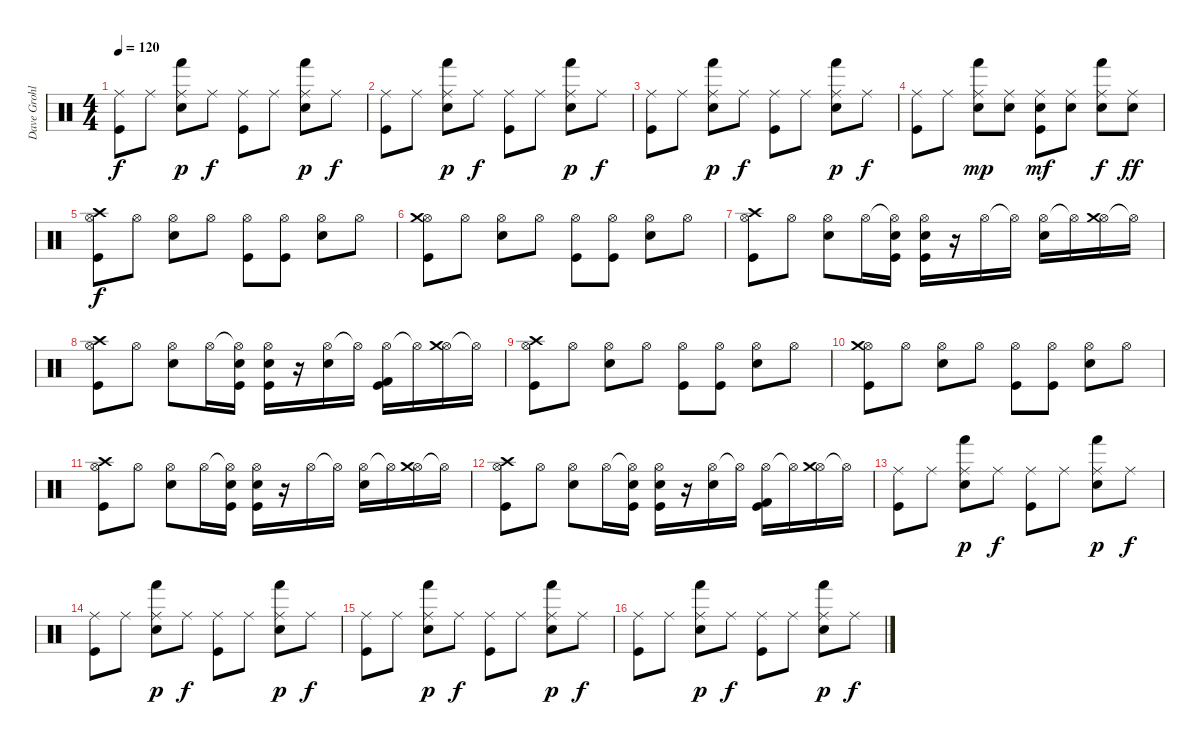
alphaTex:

\track ("Dave Grohl : Drums" "Dave Grohl") {instrument percussion}
\staff {score}
\articulation defaults
\ts (4 4)
\tempo 120
\clef neutral
\ks c
("Ride (middle)" "Kick (hit)").8{dy f} "Ride (middle)".8 ("Ride (middle)" "Hand (hit)" "Electric Snare (hit)").8{dy p} "Ride (middle)".8{dy f} ("Ride (middle)" "Kick (hit)").8 "Ride (middle)".8 ("Ride (middle)" "Hand (hit)" "Electric Snare (hit)").8{dy p} "Ride (middle)".8{dy f} |
("Ride (middle)" "Kick (hit)").8 "Ride (middle)".8 ("Ride (middle)" "Hand (hit)" "Electric Snare (hit)").8{dy p} "Ride (middle)".8{dy f} ("Ride (middle)" "Kick (hit)").8 "Ride (middle)".8 ("Ride (middle)" "Hand (hit)" "Electric Snare (hit)").8{dy p} "Ride (middle)".8{dy f} |
("Ride (middle)" "Kick (hit)").8 "Ride (middle)".8 ("Ride (middle)" "Hand (hit)" "Electric Snare (hit)").8{dy p} "Ride (middle)".8{dy f} ("Ride (middle)" "Kick (hit)").8 "Ride (middle)".8 ("Ride (middle)" "Hand (hit)" "Electric Snare (hit)").8{dy p} "Ride (middle)".8{dy f} |
("Ride (middle)" "Kick (hit)").8 "Ride (middle)".8 ("Ride (middle)" "Hand (hit)" "Snare (hit) 2").8{dy mp} ("Ride (middle)" "Snare (hit) 2").8 ("Ride (middle)" "Snare (hit) 2" "Kick (hit)").8{dy mf} ("Ride (middle)" "Snare (hit) 2").8 ("Ride (middle)" "Hand (hit)" "Snare (hit) 2").8{dy f} ("Ride (middle)" "Snare (hit) 2").8{dy ff} |
("Hi-Hat (open)" "Crash high (hit)" "Kick (hit)").8{dy f} "Hi-Hat (open)".8 ("Hi-Hat (open)" "Snare (hit) 2").8 "Hi-Hat (open)".8 ("Hi-Hat (open)" "Kick (hit)").8 ("Hi-Hat (open)" "Kick (hit)").8 ("Hi-Hat (open)" "Snare (hit) 2").8 "Hi-Hat (open)".8 |
("Hi-Hat (open)" "Crash medium (hit)" "Kick (hit)").8 "Hi-Hat (open)".8 ("Hi-Hat (open)" "Snare (hit) 2").8 "Hi-Hat (open)".8 ("Hi-Hat (open)" "Kick (hit)").8 ("Hi-Hat (open)" "Kick (hit)").8 ("Hi-Hat (open)" "Snare (hit) 2").8 "Hi-Hat (open)".8 |
("Hi-Hat (open)" "Crash high (hit)" "Kick (hit)").8 "Hi-Hat (open)".8 ("Hi-Hat (open)" "Snare (hit) 2").8 "Hi-Hat (open)".16 ("Hi-Hat (open)"{t} "Snare (hit) 2" "Kick (hit)").16 ("Hi-Hat (open)" "Snare (hit) 2" "Kick (hit)").16 r.16 "Hi-Hat (open)".16 "Hi-Hat (open)"{t}.16 ("Hi-Hat (open)" "Snare (hit) 2").16 "Hi-Hat (open)"{t}.16 ("Hi-Hat (open)" "Crash medium (hit)").16 "Hi-Hat (open)"{t}.16 |
("Hi-Hat (open)" "Crash high (hit)" "Kick (hit)").8 "Hi-Hat (open)".8 ("Hi-Hat (open)" "Snare (hit) 2").8 "Hi-Hat (open)".16 ("Hi-Hat (open)"{t} "Snare (hit) 2" "Kick (hit)").16 ("Hi-Hat (open)" "Snare (hit) 2" "Kick (hit)").16 r.16 ("Hi-Hat (open)" "Snare (hit) 2").16 "Hi-Hat (open)"{t}.16 ("Hi-Hat (open)" "Kick (hit)" "Kick (hit) 2").16 "Hi-Hat (open)"{t}.16 ("Hi-Hat (open)" "Crash medium (hit)").16 "Hi-Hat (open)"{t}.16 |
("Hi-Hat (open)" "Crash high (hit)" "Kick (hit)").8 "Hi-Hat (open)".8 ("Hi-Hat (open)" "Snare (hit) 2").8 "Hi-Hat (open)".8 ("Hi-Hat (open)" "Kick (hit)").8 ("Hi-Hat (open)" "Kick (hit)").8 ("Hi-Hat (open)" "Snare (hit) 2").8 "Hi-Hat (open)".8 |
("Hi-Hat (open)" "Crash medium (hit)" "Kick (hit)").8 "Hi-Hat (open)".8 ("Hi-Hat (open)" "Snare (hit) 2").8 "Hi-Hat (open)".8 ("Hi-Hat (open)" "Kick (hit)").8 ("Hi-Hat (open)" "Kick (hit)").8 ("Hi-Hat (open)" "Snare (hit) 2").8 "Hi-Hat (open)".8 |
("Hi-Hat (open)" "Crash high (hit)" "Kick (hit)").8 "Hi-Hat (open)".8 ("Hi-Hat (open)" "Snare (hit) 2").8 "Hi-Hat (open)".16 ("Hi-Hat (open)"{t} "Snare (hit) 2" "Kick (hit)").16 ("Hi-Hat (open)" "Snare (hit) 2" "Kick (hit)").16 r.16 "Hi-Hat (open)".16 "Hi-Hat (open)"{t}.16 ("Hi-Hat (open)" "Snare (hit) 2").16 "Hi-Hat (open)"{t}.16 ("Hi-Hat (open)" "Crash medium (hit)").16 "Hi-Hat (open)"{t}.16 |
("Hi-Hat (open)" "Crash high (hit)" "Kick (hit)").8 "Hi-Hat (open)".8 ("Hi-Hat (open)" "Snare (hit) 2").8 "Hi-Hat (open)".16 ("Hi-Hat (open)"{t} "Snare (hit) 2" "Kick (hit)").16 ("Hi-Hat (open)" "Snare (hit) 2" "Kick (hit)").16 r.16 ("Hi-Hat (open)" "Snare (hit) 2").16 "Hi-Hat (open)"{t}.16 ("Hi-Hat (open)" "Kick (hit)" "Kick (hit) 2").16 "Hi-Hat (open)"{t}.16 ("Hi-Hat (open)" "Crash medium (hit)").16 "Hi-Hat (open)"{t}.16 |
("Ride (middle)" "Kick (hit)").8 "Ride (middle)".8 ("Ride (middle)" "Hand (hit)" "Electric Snare (hit)").8{dy p} "Ride (middle)".8{dy f} ("Ride (middle)" "Kick (hit)").8 "Ride (middle)".8 ("Ride (middle)" "Hand (hit)" "Electric Snare (hit)").8{dy p} "Ride (middle)".8{dy f} |
("Ride (middle)" "Kick (hit)").8 "Ride (middle)".8 ("Ride (middle)" "Hand (hit)" "Electric Snare (hit)").8{dy p} "Ride (middle)".8{dy f} ("Ride (middle)" "Kick (hit)").8 "Ride (middle)".8 ("Ride (middle)" "Hand (hit)" "Electric Snare (hit)").8{dy p} "Ride (middle)".8{dy f} |
("Ride (middle)" "Kick (hit)").8 "Ride (middle)".8 ("Ride (middle)" "Hand (hit)" "Electric Snare (hit)").8{dy p} "Ride (middle)".8{dy f} ("Ride (middle)" "Kick (hit)").8 "Ride (middle)".8 ("Ride (middle)" "Hand (hit)" "Electric Snare (hit)").8{dy p} "Ride (middle)".8{dy f} |
("Ride (middle)" "Kick (hit)").8 "Ride (middle)".8 ("Ride (middle)" "Hand (hit)" "Electric Snare (hit)").8{dy p} "Ride (middle)".8{dy f} ("Ride (middle)" "Kick (hit)").8 "Ride (middle)".8 ("Ride (middle)" "Hand (hit)" "Electric Snare (hit)").8{dy p} "Ride (middle)".8{dy f}
